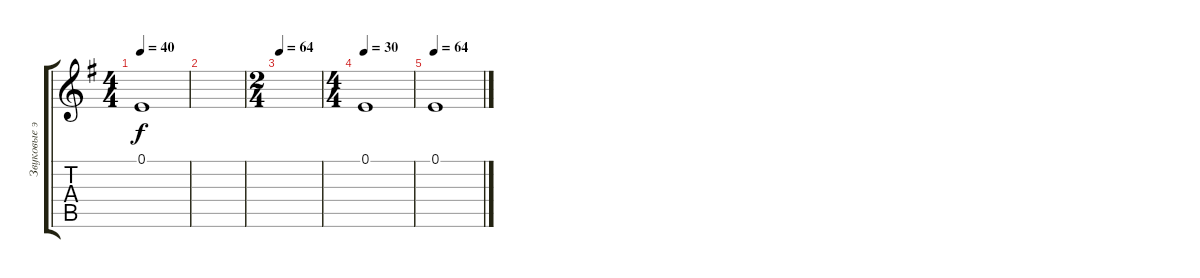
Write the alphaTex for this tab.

\track ("Звуковые эффекты" "Звуковые э") {instrument seashore}
\staff {score tabs}
\tuning (E4 B3 G3 D3 A2 E2) {hide}
\ts (4 4)
\tempo 40
\clef g2
\ks eminor
0.1.1{dy f} |
|
\ts (2 4)
\tempo 64
|
\ts (4 4)
\tempo 30
0.1.1 |
\tempo 64
0.1.1
